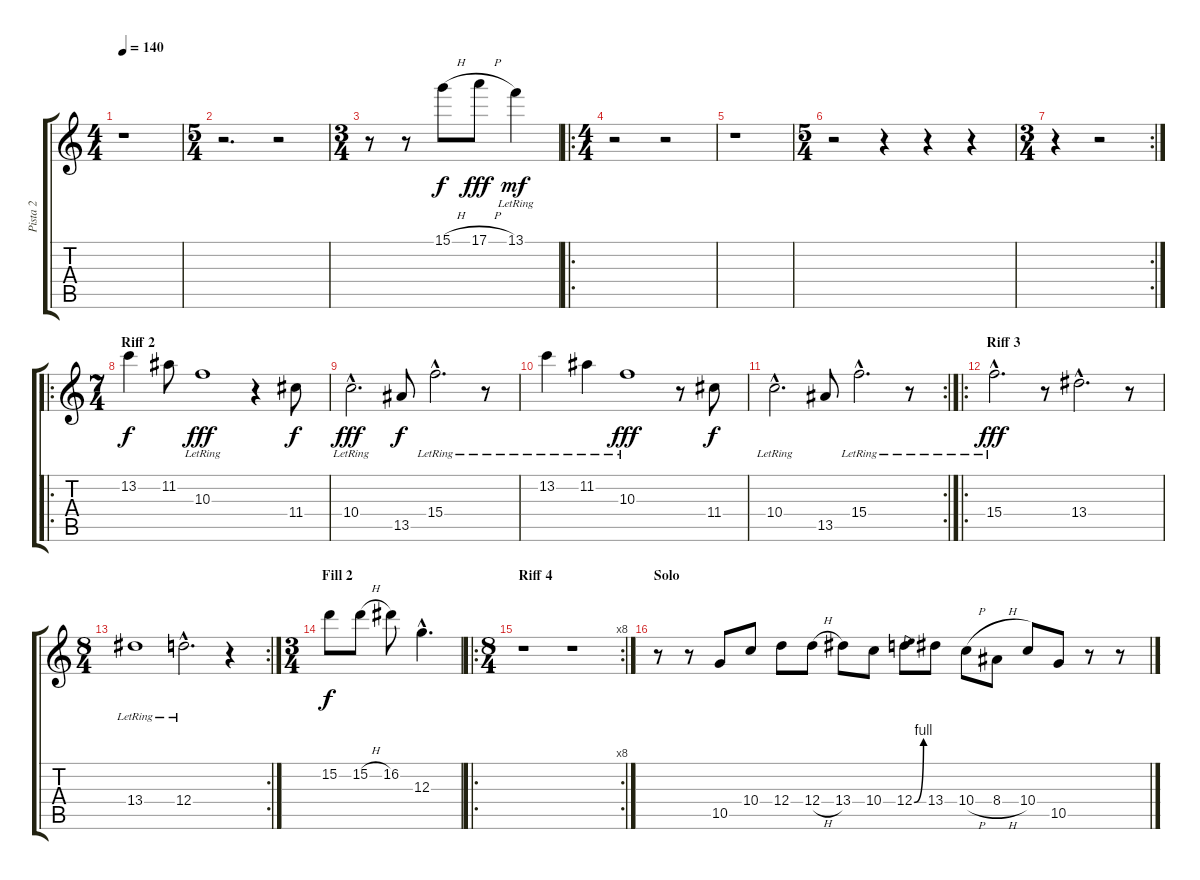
\track ("Pista 2" "Pista 2") {instrument electricguitarjazz}
\staff {score tabs}
\tuning (E4 B3 G3 D3 A2 E2) {hide}
\ts (4 4)
\tempo 140
\clef g2
\ks c
r.1{dy f} |
\ts (5 4)
r.2{d} r.2 |
\ts (3 4)
r.8 r.8 15.1{h}.8 17.1{h}.8{dy fff} 13.1{lr}.4{dy mf} |
\ro
\ts (4 4)
r.2 r.2 |
r.1 |
\ts (5 4)
r.2 r.4 r.4 r.4 |
\rc 2
\ts (3 4)
r.4 r.2 |
\ro
\ts (7 4)
\section ("" "Riff 2")
13.2.4{dy f} 11.2.8 10.3{lr}.1{dy fff} r.4 11.4.8{dy f} |
10.4{hac lr}.2{d dy fff} 13.5.8{dy f} 15.4{hac lr}.2{d} r.8 |
13.2{lr}.4 11.2{lr}.4 10.3{lr}.1{dy fff} r.8 11.4.8{dy f} |
\rc 2
10.4{hac lr}.2{d} 13.5.8 15.4{hac lr}.2{d} r.8 |
\ro
\section ("" "Riff 3")
15.4{hac lr}.2{d dy fff} r.8 13.4{hac}.2{d} r.8 |
\rc 2
\ts (8 4)
13.4{lr}.1 12.4{hac lr}.2{d} r.4 |
\ts (3 4)
\section ("" "Fill 2")
15.2.8{dy f} 15.2{h}.8 16.2.8 12.3{hac}.4{d} |
\ro
\rc 8
\ts (8 4)
\section ("" "Riff 4")
r.1 r.1 |
\section ("" "Solo")
r.8 r.8 10.5.8 10.4.8 12.4.8 12.4{h}.8 13.4.8 10.4.8 12.4{be (bend 0 0 60 4)}.8 13.4.8 10.4{h}.8 8.4{h}.8 10.4.8 10.5.8 r.8 r.8
